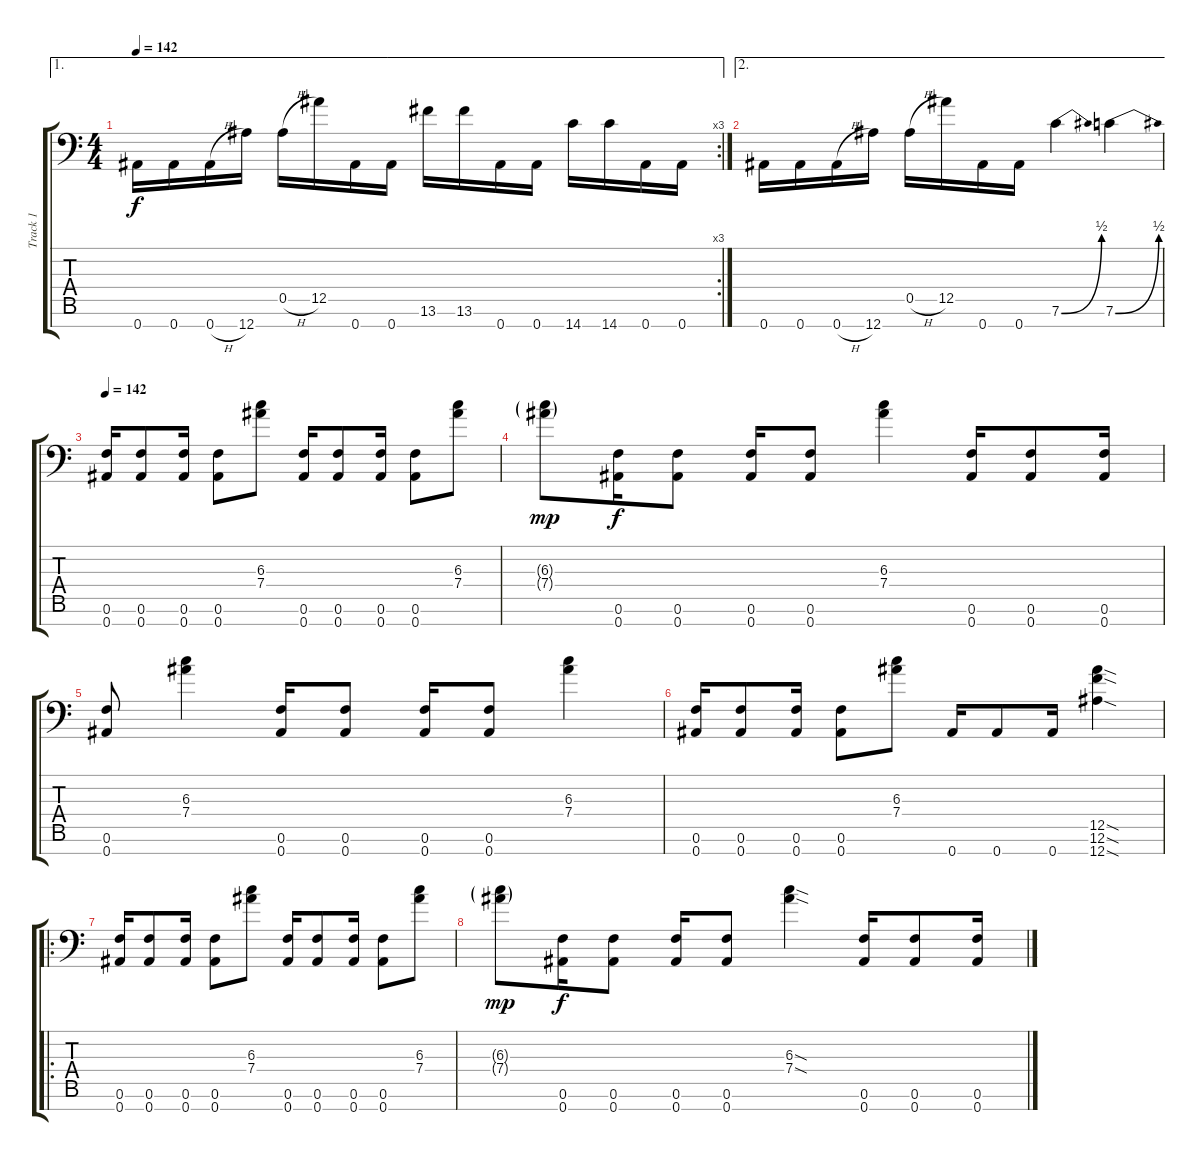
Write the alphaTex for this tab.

\track ("Track 1" "Track 1") {instrument distortionguitar}
\staff {score tabs}
\tuning (Eb4 Bb3 Gb3 Eb3 Bb2 F2 Bb1) {hide}
\ae 1
\rc 3
\ts (4 4)
\tempo 142
\clef f4
\ks c
0.7.16{dy f} 0.7.16 0.7{h}.16 12.7.16 0.5{h}.16 12.5.16 0.7.16 0.7.16 13.6.16 13.6.16 0.7.16 0.7.16 14.7.16 14.7.16 0.7.16 0.7.16 |
\ae 2
0.7.16 0.7.16 0.7{h}.16 12.7.16 0.5{h}.16 12.5.16 0.7.16 0.7.16 7.6{be (bend 0 0 60 2)}.4 7.6{be (bend 0 0 60 2)}.4 |
\tempo 142
(0.6 0.7).16 (0.6 0.7).8 (0.6 0.7).16 (0.6 0.7).8 (6.3 7.4).8 (0.6 0.7).16 (0.6 0.7).8 (0.6 0.7).16 (0.6 0.7).8 (6.3 7.4).8 |
(6.3{g} 7.4{g}).8{dy mp} (0.6 0.7).16{dy f} (0.6 0.7).8 (0.6 0.7).16 (0.6 0.7).8 (6.3 7.4).4 (0.6 0.7).16 (0.6 0.7).8 (0.6 0.7).16 |
(0.6 0.7).8 (6.3 7.4).4 (0.6 0.7).16 (0.6 0.7).8 (0.6 0.7).16 (0.6 0.7).8 (6.3 7.4).4 |
(0.6 0.7).16 (0.6 0.7).8 (0.6 0.7).16 (0.6 0.7).8 (6.3 7.4).8 0.7.16 0.7.8 0.7.16 (12.5{sod} 12.6{sod} 12.7{sod}).4 |
\ro
(0.6 0.7).16 (0.6 0.7).8 (0.6 0.7).16 (0.6 0.7).8 (6.3 7.4).8 (0.6 0.7).16 (0.6 0.7).8 (0.6 0.7).16 (0.6 0.7).8 (6.3 7.4).8 |
(6.3{g} 7.4{g}).8{dy mp} (0.6 0.7).16{dy f} (0.6 0.7).8 (0.6 0.7).16 (0.6 0.7).8 (6.3{sod} 7.4{sod}).4 (0.6 0.7).16 (0.6 0.7).8 (0.6 0.7).16
